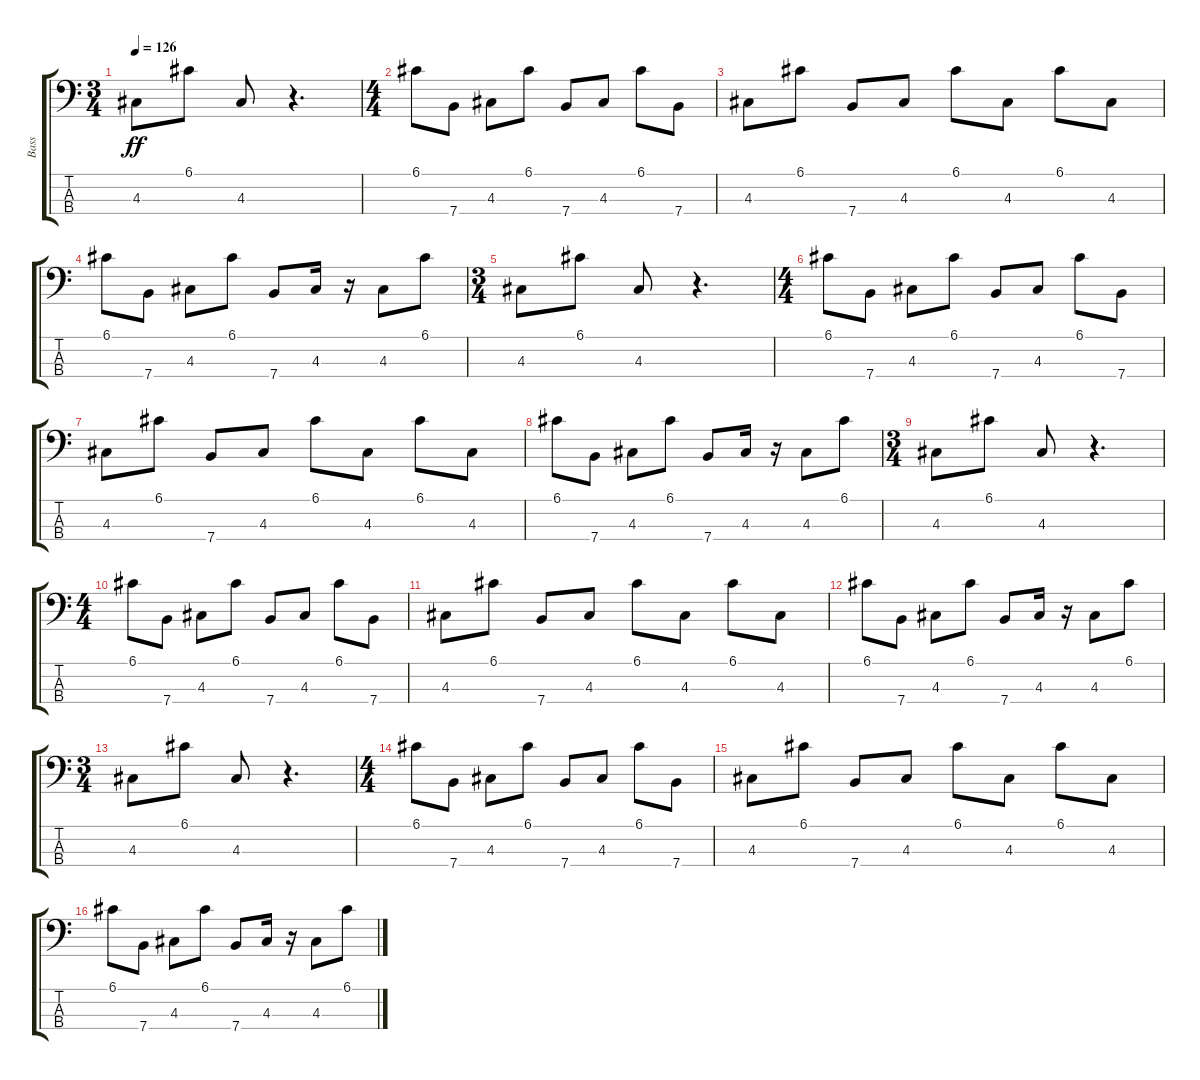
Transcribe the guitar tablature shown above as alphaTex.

\track ("Bass" "Bass") {instrument electricbassfinger}
\staff {score tabs}
\tuning (G2 D2 A1 E1) {hide}
\ts (3 4)
\tempo 126
\clef f4
\ks c
4.3.8{dy ff} 6.1.8 4.3.8 r.4{d} |
\ts (4 4)
6.1.8 7.4.8 4.3.8 6.1.8 7.4.8 4.3.8 6.1.8 7.4.8 |
4.3.8 6.1.8 7.4.8 4.3.8 6.1.8 4.3.8 6.1.8 4.3.8 |
6.1.8 7.4.8 4.3.8 6.1.8 7.4.8 4.3.16 r.16 4.3.8 6.1.8 |
\ts (3 4)
4.3.8 6.1.8 4.3.8 r.4{d} |
\ts (4 4)
6.1.8 7.4.8 4.3.8 6.1.8 7.4.8 4.3.8 6.1.8 7.4.8 |
4.3.8 6.1.8 7.4.8 4.3.8 6.1.8 4.3.8 6.1.8 4.3.8 |
6.1.8 7.4.8 4.3.8 6.1.8 7.4.8 4.3.16 r.16 4.3.8 6.1.8 |
\ts (3 4)
4.3.8 6.1.8 4.3.8 r.4{d} |
\ts (4 4)
6.1.8 7.4.8 4.3.8 6.1.8 7.4.8 4.3.8 6.1.8 7.4.8 |
4.3.8 6.1.8 7.4.8 4.3.8 6.1.8 4.3.8 6.1.8 4.3.8 |
6.1.8 7.4.8 4.3.8 6.1.8 7.4.8 4.3.16 r.16 4.3.8 6.1.8 |
\ts (3 4)
4.3.8 6.1.8 4.3.8 r.4{d} |
\ts (4 4)
6.1.8 7.4.8 4.3.8 6.1.8 7.4.8 4.3.8 6.1.8 7.4.8 |
4.3.8 6.1.8 7.4.8 4.3.8 6.1.8 4.3.8 6.1.8 4.3.8 |
6.1.8 7.4.8 4.3.8 6.1.8 7.4.8 4.3.16 r.16 4.3.8 6.1.8
